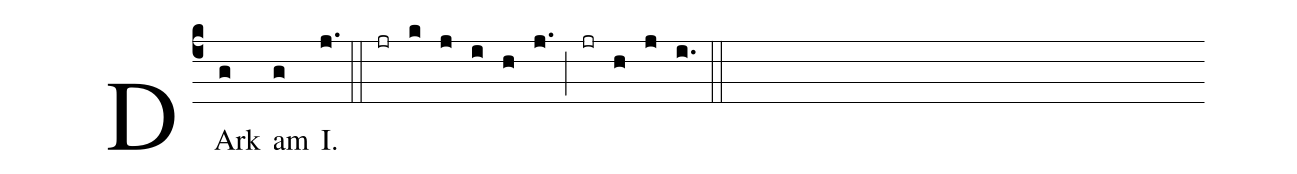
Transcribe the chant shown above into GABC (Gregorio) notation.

%%
(c4) DArk(g) am(g) I.(j.) (::) (jr) (k) (j) (i) (h) (j.) (;) (jr) (h) (j) (i.) (::)

% http://www.e-codices.unifr.ch/en/sbe/0611/216v
